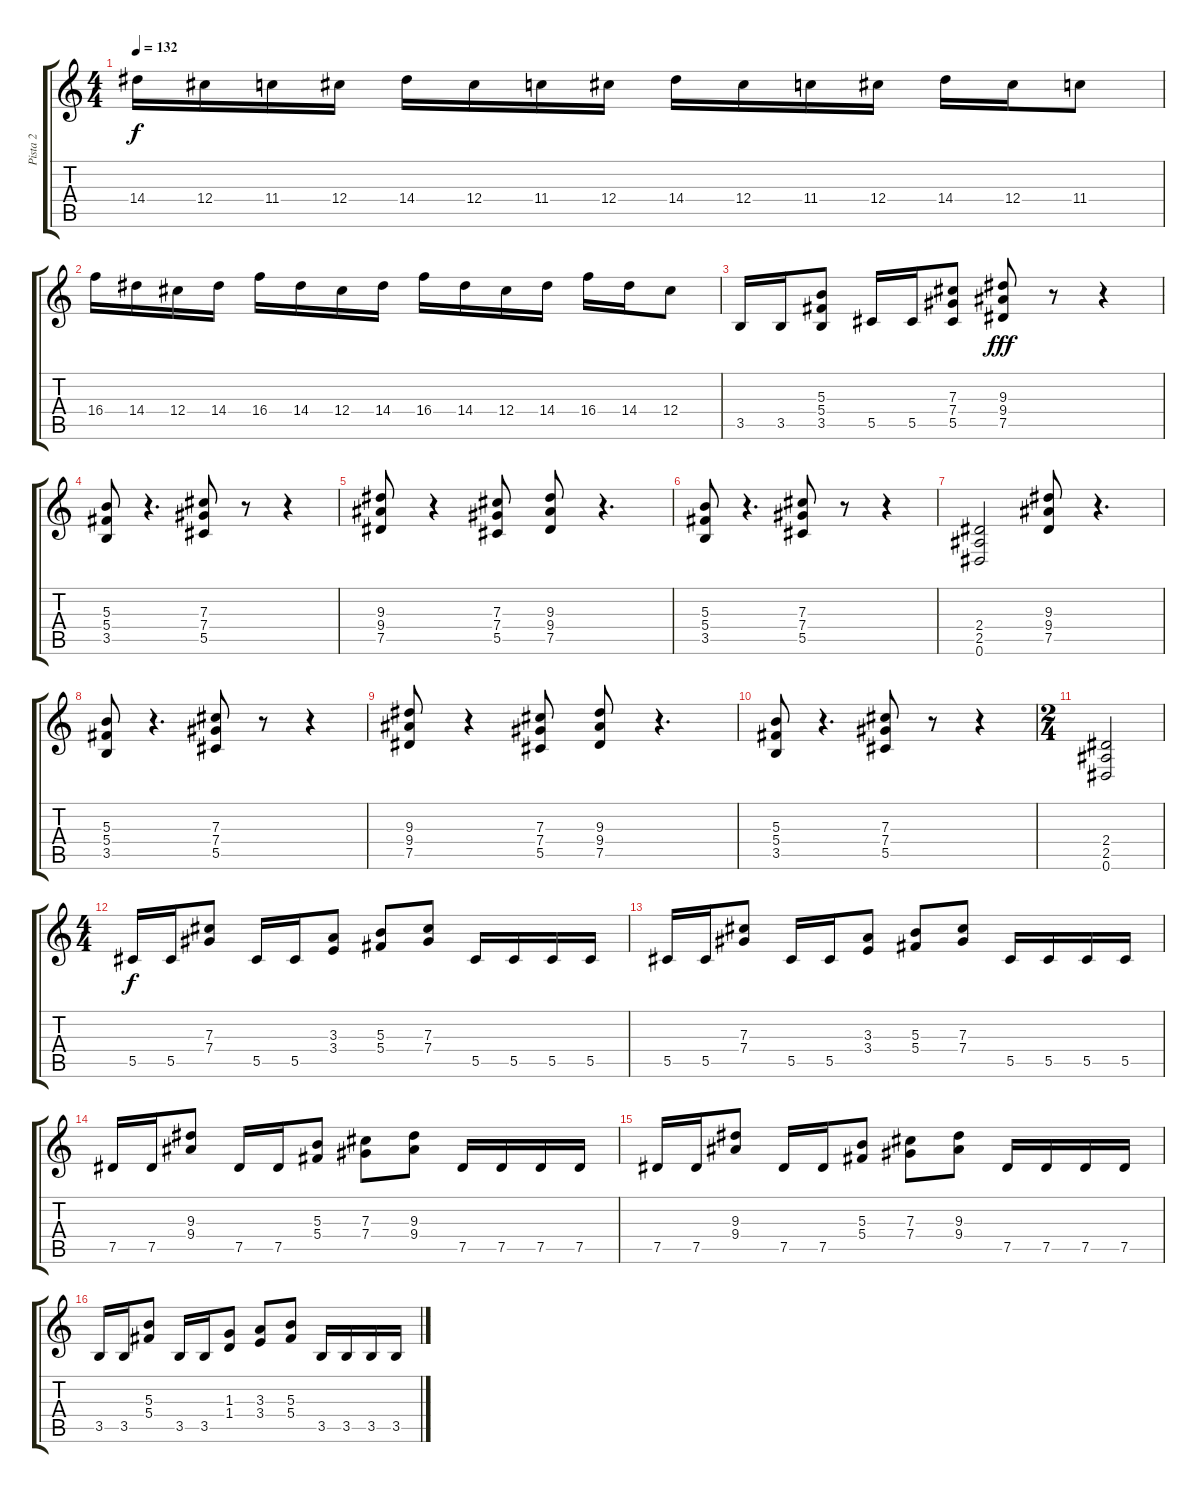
\track ("Pista 2" "Pista 2") {instrument distortionguitar}
\staff {score tabs}
\tuning (Eb4 Bb3 Gb3 Db3 Ab2 Eb2) {hide}
\ts (4 4)
\tempo 132
\clef g2
\ks c
14.4.16{dy f} 12.4.16 11.4.16 12.4.16 14.4.16 12.4.16 11.4.16 12.4.16 14.4.16 12.4.16 11.4.16 12.4.16 14.4.16 12.4.16 11.4.8 |
16.4.16 14.4.16 12.4.16 14.4.16 16.4.16 14.4.16 12.4.16 14.4.16 16.4.16 14.4.16 12.4.16 14.4.16 16.4.16 14.4.16 12.4.8 |
3.5.16 3.5.16 (5.3 5.4 3.5).8 5.5.16 5.5.16 (7.3 7.4 5.5).8 (9.3 9.4 7.5).8{dy fff} r.8 r.4 |
(5.3 5.4 3.5).8 r.4{d} (7.3 7.4 5.5).8 r.8 r.4 |
(9.3 9.4 7.5).8 r.4 (7.3 7.4 5.5).8 (9.3 9.4 7.5).8 r.4{d} |
(5.3 5.4 3.5).8 r.4{d} (7.3 7.4 5.5).8 r.8 r.4 |
(2.4 2.5 0.6).2 (9.3 9.4 7.5).8 r.4{d} |
(5.3 5.4 3.5).8 r.4{d} (7.3 7.4 5.5).8 r.8 r.4 |
(9.3 9.4 7.5).8 r.4 (7.3 7.4 5.5).8 (9.3 9.4 7.5).8 r.4{d} |
(5.3 5.4 3.5).8 r.4{d} (7.3 7.4 5.5).8 r.8 r.4 |
\ts (2 4)
(2.4 2.5 0.6).2 |
\ts (4 4)
5.5.16{dy f} 5.5.16 (7.3 7.4).8 5.5.16 5.5.16 (3.3 3.4).8 (5.3 5.4).8 (7.3 7.4).8 5.5.16 5.5.16 5.5.16 5.5.16 |
5.5.16 5.5.16 (7.3 7.4).8 5.5.16 5.5.16 (3.3 3.4).8 (5.3 5.4).8 (7.3 7.4).8 5.5.16 5.5.16 5.5.16 5.5.16 |
7.5.16 7.5.16 (9.3 9.4).8 7.5.16 7.5.16 (5.3 5.4).8 (7.3 7.4).8 (9.3 9.4).8 7.5.16 7.5.16 7.5.16 7.5.16 |
7.5.16 7.5.16 (9.3 9.4).8 7.5.16 7.5.16 (5.3 5.4).8 (7.3 7.4).8 (9.3 9.4).8 7.5.16 7.5.16 7.5.16 7.5.16 |
3.5.16 3.5.16 (5.3 5.4).8 3.5.16 3.5.16 (1.3 1.4).8 (3.3 3.4).8 (5.3 5.4).8 3.5.16 3.5.16 3.5.16 3.5.16
